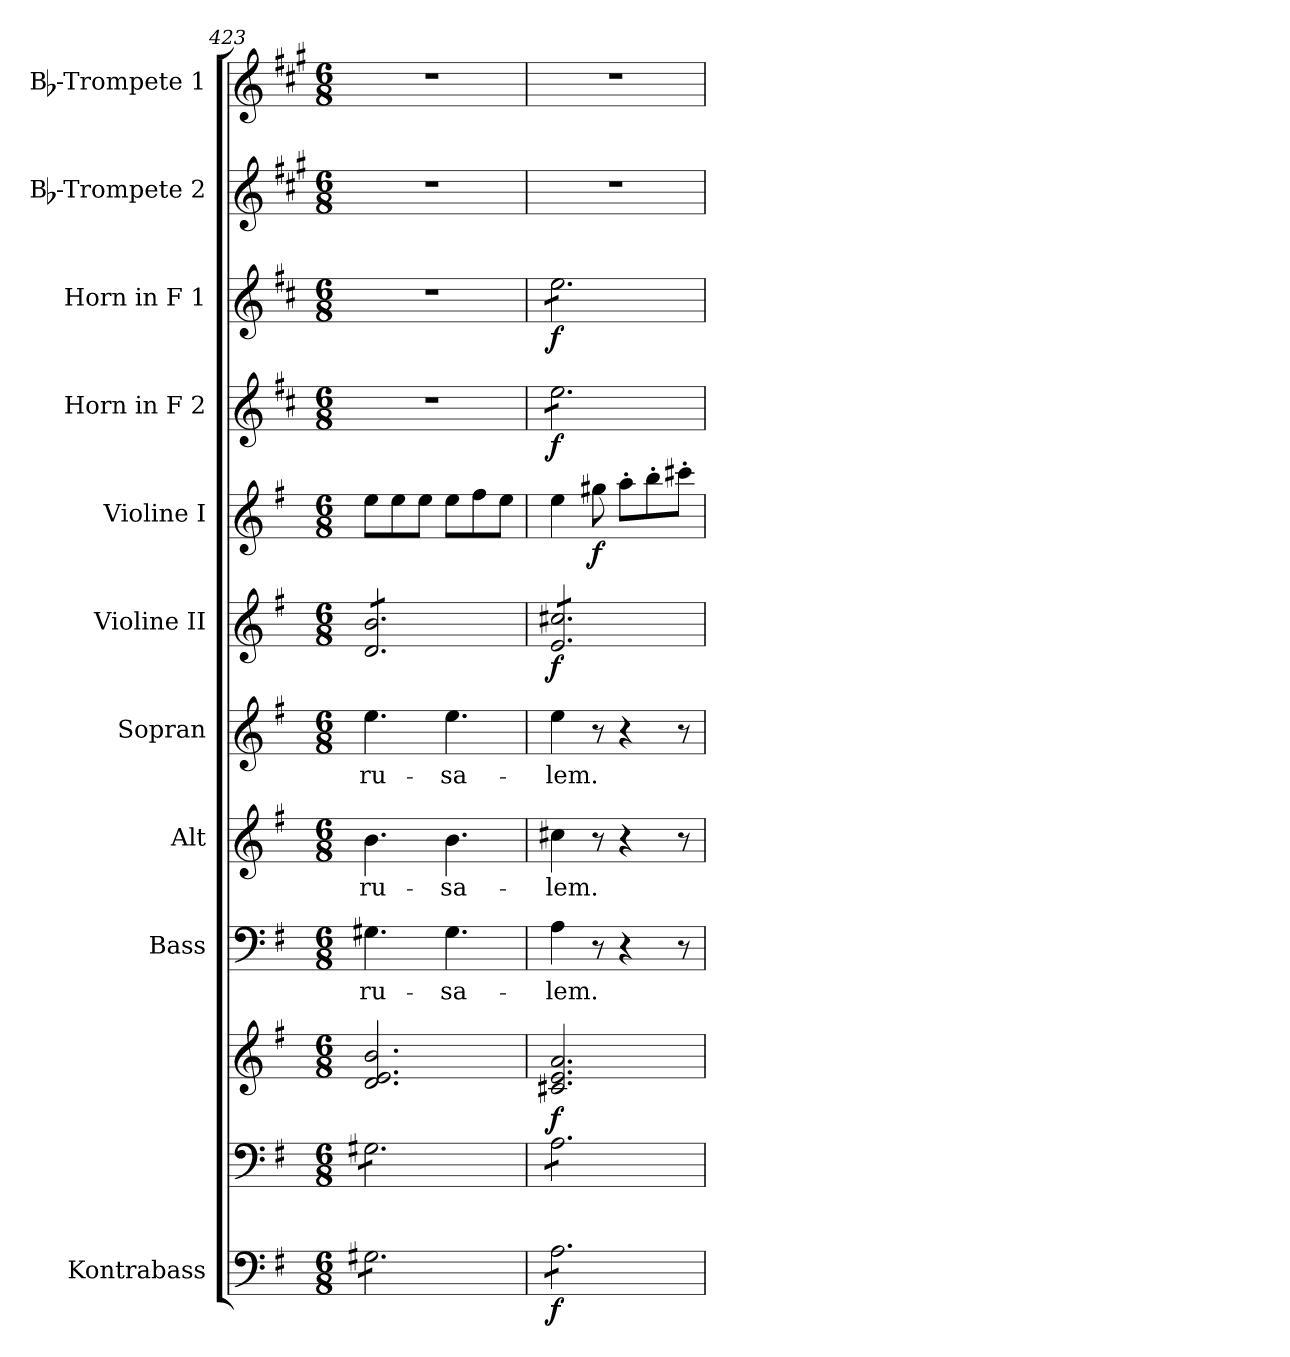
**kern	**dynam	**kern	**kern	**dynam	**kern	**text	**kern	**text	**kern	**text	**kern	**dynam	**kern	**dynam	**kern	**dynam	**kern	**dynam	**kern	**kern
*part11	*part11	*part10	*part10	*part10	*part9	*part9	*part8	*part8	*part7	*part7	*part6	*part6	*part5	*part5	*part4	*part4	*part3	*part3	*part2	*part1
*staff12	*staff12	*staff11	*staff10	*staff10/11	*staff9	*staff9	*staff8	*staff8	*staff7	*staff7	*staff6	*staff6	*staff5	*staff5	*staff4	*staff4	*staff3	*staff3	*staff2	*staff1
*I"Kontrabass	*	*	*	*	*I"Bass	*	*I"Alt	*	*I"Sopran	*	*I"Violine II	*	*I"Violine I	*	*I"Horn in F 2	*	*I"Horn in F 1	*	*I"Bb-Trompete 2	*I"Bb-Trompete 1
*I'Kb.	*	*	*	*	*I'B.	*	*I'A.	*	*I'S.	*	*I'Vl. II	*	*I'Vl. I	*	*	*	*	*	*I'Bb Trp. 2	*I'Bb Trp. 1
*clefF4	*	*clefF4	*clefG2	*	*clefF4	*	*clefG2	*	*clefG2	*	*clefG2	*	*clefG2	*	*clefG2	*	*clefG2	*	*clefG2	*clefG2
*ITrd7c12	*	*	*	*	*	*	*	*	*	*	*	*	*	*	*ITrd4c7	*	*ITrd4c7	*	*ITrd1c2	*ITrd1c2
*k[f#]	*	*k[f#]	*k[f#]	*	*k[f#]	*	*k[f#]	*	*k[f#]	*	*k[f#]	*	*k[f#]	*	*k[f#]	*	*k[f#]	*	*k[f#]	*k[f#]
*G:	*	*G:	*G:	*	*G:	*	*G:	*	*G:	*	*G:	*	*G:	*	*G:	*	*G:	*	*G:	*G:
*M6/8	*	*M6/8	*M6/8	*	*M6/8	*	*M6/8	*	*M6/8	*	*M6/8	*	*M6/8	*	*M6/8	*	*M6/8	*	*M6/8	*M6/8
=423	=423	=423	=423	=423	=423	=423	=423	=423	=423	=423	=423	=423	=423	=423	=423	=423	=423	=423	=423	=423
!	!	!	!	!	!	!LO:LY:b	!	!LO:LY:b	!	!LO:LY:b	!	!	!	!	!	!	!	!	!	!
*tremolo	*	*	*	*	*	*	*	*	*	*	*	*	*	*	*	*	*	*	*	*
*	*	*tremolo	*	*	*	*	*	*	*	*	*	*	*	*	*	*	*	*	*	*
*	*	*	*	*	*	*	*	*	*	*	*tremolo	*	*	*	*	*	*	*	*	*
8GG#X\L	.	8G#X\L	2.d/ 2.e/ 2.b/	.	4.G#X\	-ru-	4.b\	-ru-	4.ee\	-ru-	8d/ 8b/L	.	8ee\L	.	2.r	.	2.r	.	2.r	2.r
8GG#X\	.	8G#X\	.	.	.	.	.	.	.	.	8d/ 8b/	.	8ee\	.	.	.	.	.	.	.
8GG#X\	.	8G#X\	.	.	.	.	.	.	.	.	8d/ 8b/	.	8ee\J	.	.	.	.	.	.	.
!	!	!	!	!	!	!LO:LY:b	!	!LO:LY:b	!	!LO:LY:b	!	!	!	!	!	!	!	!	!	!
8GG#X\	.	8G#X\	.	.	4.G#\	-sa-	4.b\	-sa-	4.ee\	-sa-	8d/ 8b/	.	8ee\L	.	.	.	.	.	.	.
8GG#X\	.	8G#X\	.	.	.	.	.	.	.	.	8d/ 8b/	.	8ff#\	.	.	.	.	.	.	.
8GG#X\J	.	8G#X\J	.	.	.	.	.	.	.	.	8d/ 8b/J	.	8ee\J	.	.	.	.	.	.	.
=424	=424	=424	=424	=424	=424	=424	=424	=424	=424	=424	=424	=424	=424	=424	=424	=424	=424	=424	=424	=424
!	!LO:DY:b	!	!	!LO:DY:b	!	!LO:LY:b	!	!LO:LY:b	!	!LO:LY:b	!	!LO:DY:b	!	!	!	!LO:DY:b	!	!LO:DY:b	!	!
*	*	*	*	*	*	*	*	*	*	*	*	*	*	*	*tremolo	*	*	*	*	*
*	*	*	*	*	*	*	*	*	*	*	*	*	*	*	*	*	*tremolo	*	*	*
8AA\L	f	8A\L	2.c#X/ 2.e/ 2.a/	f	4A\	-lem.	4cc#X\	-lem.	4ee\	-lem.	8e/ 8cc#X/L	f	4ee\	.	8a\L	f	8a\L	f	2.r	2.r
8AA\	.	8A\	.	.	.	.	.	.	.	.	8e/ 8cc#X/	.	.	.	8a\	.	8a\	.	.	.
!	!	!	!	!	!	!	!	!	!	!	!	!	!	!LO:DY:b	!	!	!	!	!	!
8AA\	.	8A\	.	.	8r	.	8r	.	8r	.	8e/ 8cc#X/	.	8gg#X\	f	8a\	.	8a\	.	.	.
8AA\	.	8A\	.	.	4r	.	4r	.	4r	.	8e/ 8cc#X/	.	8aa'>\L	.	8a\	.	8a\	.	.	.
8AA\	.	8A\	.	.	.	.	.	.	.	.	8e/ 8cc#X/	.	8bb'>\	.	8a\	.	8a\	.	.	.
8AA\J	.	8A\J	.	.	8r	.	8r	.	8r	.	8e/ 8cc#X/J	.	8ccc#X'>\J	.	8a\J	.	8a\J	.	.	.
*	*	*	*	*	*	*	*	*	*	*	*	*	*	*	*	*	*Xtremolo	*	*	*
*	*	*	*	*	*	*	*	*	*	*	*	*	*	*	*Xtremolo	*	*	*	*	*
*	*	*	*	*	*	*	*	*	*	*	*Xtremolo	*	*	*	*	*	*	*	*	*
*	*	*Xtremolo	*	*	*	*	*	*	*	*	*	*	*	*	*	*	*	*	*	*
*Xtremolo	*	*	*	*	*	*	*	*	*	*	*	*	*	*	*	*	*	*	*	*
=	=	=	=	=	=	=	=	=	=	=	=	=	=	=	=	=	=	=	=	=
*-	*-	*-	*-	*-	*-	*-	*-	*-	*-	*-	*-	*-	*-	*-	*-	*-	*-	*-	*-	*-
